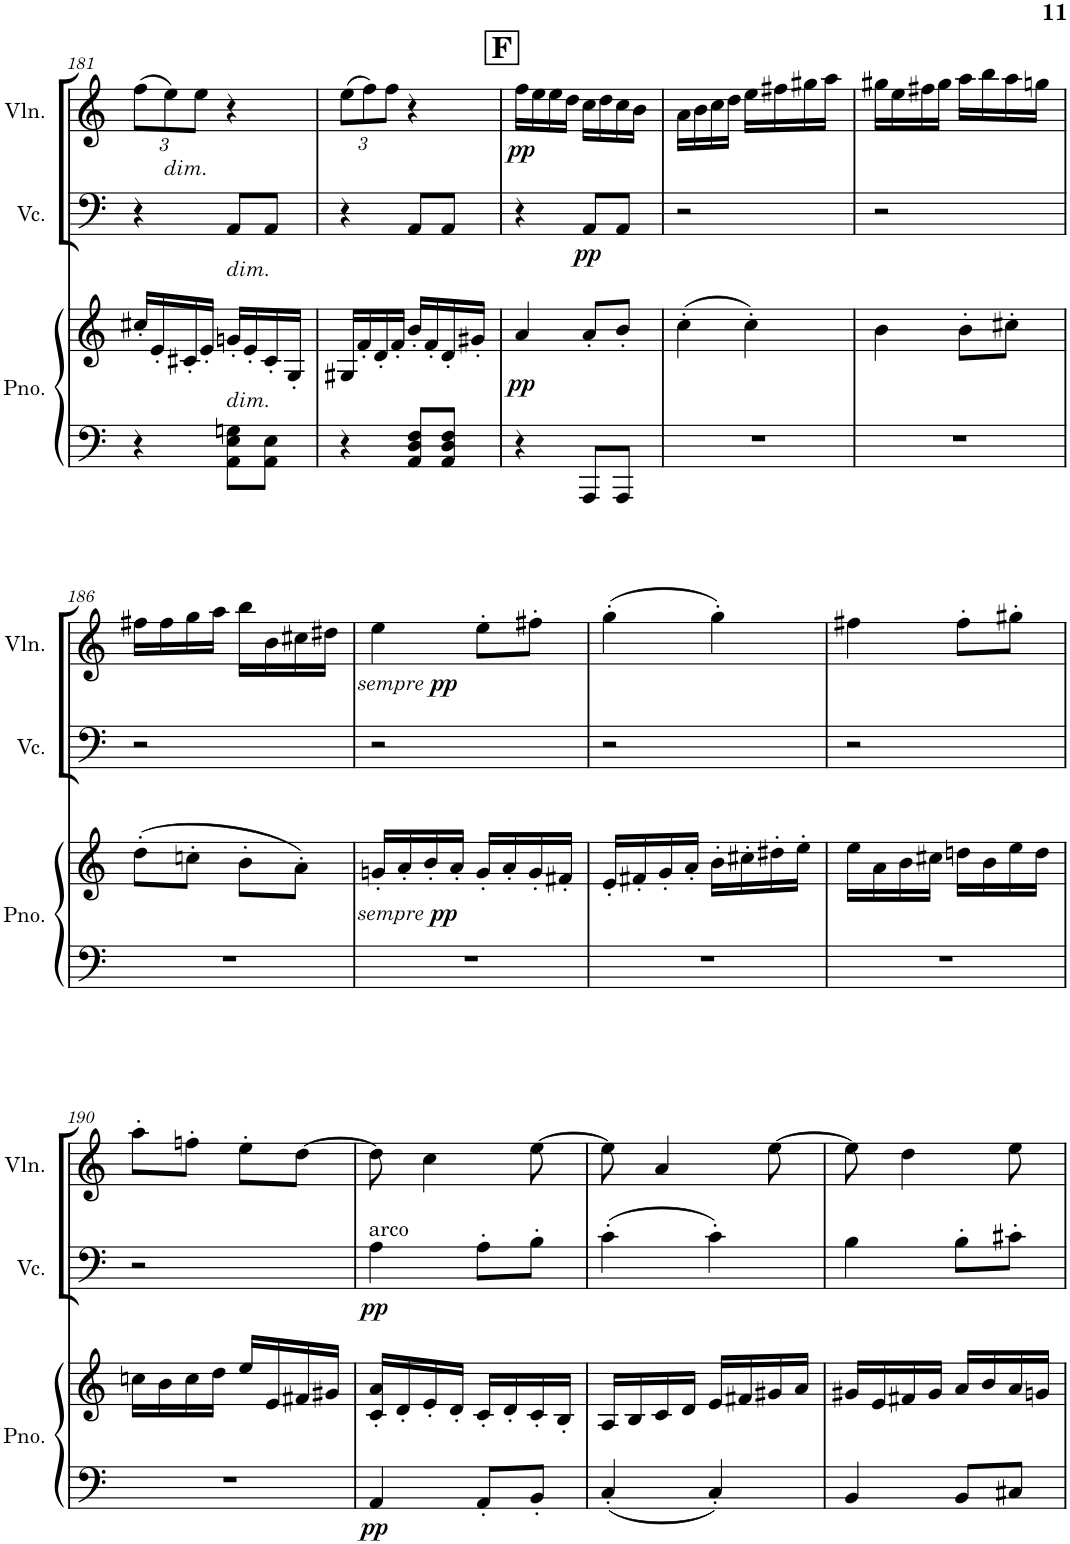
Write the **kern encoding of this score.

**kern	**kern	**dynam	**kern	**dynam	**kern	**dynam
*part3	*part3	*part3	*part2	*part2	*part1	*part1
*staff4	*staff3	*staff3/4	*staff2	*staff2	*staff1	*staff1
*I"PIANO.	*	*	*I"VIOLONCELLE.	*	*I"VIOLON.	*
*I'Pno.	*	*	*I'Vc.	*	*I'Vln.	*
!!LO:PB:g=z
*clefF4	*clefG2	*	*clefF4	*	*clefG2	*
*k[]	*k[]	*	*k[]	*	*k[]	*
*M2/4	*M2/4	*	*M2/4	*	*M2/4	*
*	*	*	*	*	*Xbrackettup	*
=181	=181	=181	=181	=181	=181	=181
4r	16cc#X'/LL	.	4r	.	(12ff\L	.
.	16e'/	.	.	.	.	.
!	!	!	!	!	!LO:TX:b:i:t=dim.	!
.	.	.	.	.	12ee\)	.
.	16c#X'/	.	.	.	.	.
.	.	.	.	.	12ee\J	.
.	16e'/JJ	.	.	.	.	.
!	!	!	!LO:TX:b:i:t=dim.	!	!	!
!LO:TX:a:i:t=dim.	!	!	!	!	!	!
8AA\ 8E\ 8Gn\L	16gn'/LL	.	8AA/L	.	4r	.
.	16e'/	.	.	.	.	.
8AA\ 8E\J	16c#'/	.	8AA/J	.	.	.
.	16G'/JJ	.	.	.	.	.
=182	=182	=182	=182	=182	=182	=182
4r	16G#X/LL	.	4r	.	(12ee\L	.
.	16f'/	.	.	.	.	.
.	.	.	.	.	12ff\)	.
.	16d'/	.	.	.	.	.
.	.	.	.	.	12ff\J	.
.	16f'/JJ	.	.	.	.	.
8AA/ 8D/ 8F/L	16b'/LL	.	8AA/L	.	4r	.
.	16f'/	.	.	.	.	.
8AA/ 8D/ 8F/J	16d'/	.	8AA/J	.	.	.
.	16g#X'/JJ	.	.	.	.	.
!!LO:REH:place=s1:a:B:cj:fs=14:t=F
=183	=183	=183	=183	=183	=183	=183
!	!	!LO:DY:b	!	!	!	!LO:DY:b
4r	4a/	pp	4r	.	16ff\LL	pp
.	.	.	.	.	16ee\	.
.	.	.	.	.	16ee\	.
.	.	.	.	.	16dd\JJ	.
!	!	!	!	!LO:DY:b	!	!
8AAA/L	8a'/L	.	8AA/L	pp	16cc\LL	.
.	.	.	.	.	16dd\	.
8AAA/J	8b'/J	.	8AA/J	.	16cc\	.
.	.	.	.	.	16b\JJ	.
=184	=184	=184	=184	=184	=184	=184
2r	(4cc'\	.	2r	.	16a\LL	.
.	.	.	.	.	16b\	.
.	.	.	.	.	16cc\	.
.	.	.	.	.	16dd\JJ	.
.	4cc'\)	.	.	.	16ee\LL	.
.	.	.	.	.	16ff#X\	.
.	.	.	.	.	16gg#X\	.
.	.	.	.	.	16aa\JJ	.
=185	=185	=185	=185	=185	=185	=185
2r	4b\	.	2r	.	16gg#X\LL	.
.	.	.	.	.	16ee\	.
.	.	.	.	.	16ff#X\	.
.	.	.	.	.	16gg#\JJ	.
.	8b'\L	.	.	.	16aa\LL	.
.	.	.	.	.	16bb\	.
.	8cc#X'\J	.	.	.	16aa\	.
.	.	.	.	.	16ggn\JJ	.
!!LO:LB:g=z
=186	=186	=186	=186	=186	=186	=186
2r	(8dd'\L	.	2r	.	16ff#X\LL	.
.	.	.	.	.	16ff#\	.
.	8ccn'\J	.	.	.	16gg\	.
.	.	.	.	.	16aa\JJ	.
.	8b'\L	.	.	.	16bb\LL	.
.	.	.	.	.	16b\	.
.	8a'\J)	.	.	.	16cc#X\	.
.	.	.	.	.	16dd#X\JJ	.
=187	=187	=187	=187	=187	=187	=187
!	!	!LO:DY:b	!	!	!	!
!	!	!LO:DY:n=1:b	!	!	!	!LO:DY:b
!	!	!	!	!	!	!LO:DY:n=1:b
2r	16gn'/LL	other-dynamics pp	2r	.	4ee\	other-dynamics pp
.	16a'/	.	.	.	.	.
.	16b'/	.	.	.	.	.
.	16a'/JJ	.	.	.	.	.
.	16g'/LL	.	.	.	8ee'\L	.
.	16a'/	.	.	.	.	.
.	16g'/	.	.	.	8ff#X'\J	.
.	16f#X'/JJ	.	.	.	.	.
=188	=188	=188	=188	=188	=188	=188
2r	16e'/LL	.	2r	.	(4gg'\	.
.	16f#X'/	.	.	.	.	.
.	16g'/	.	.	.	.	.
.	16a'/JJ	.	.	.	.	.
.	16b'\LL	.	.	.	4gg'\)	.
.	16cc#X'\	.	.	.	.	.
.	16dd#X'\	.	.	.	.	.
.	16ee'\JJ	.	.	.	.	.
=189	=189	=189	=189	=189	=189	=189
2r	16ee\LL	.	2r	.	4ff#X\	.
.	16a\	.	.	.	.	.
.	16b\	.	.	.	.	.
.	16cc#X\JJ	.	.	.	.	.
.	16ddn\LL	.	.	.	8ff#'\L	.
.	16b\	.	.	.	.	.
.	16ee\	.	.	.	8gg#X'\J	.
.	16dd\JJ	.	.	.	.	.
!!LO:LB:g=z
=190	=190	=190	=190	=190	=190	=190
2r	16ccn\LL	.	2r	.	8aa'\L	.
.	16b\	.	.	.	.	.
.	16cc\	.	.	.	8ffn'\J	.
.	16dd\JJ	.	.	.	.	.
.	16ee/LL	.	.	.	8ee'\L	.
.	16e/	.	.	.	.	.
.	16f#X/	.	.	.	[8dd\J	.
.	16g#X/JJ	.	.	.	.	.
=191	=191	=191	=191	=191	=191	=191
!	!	!	!LO:TX:a:t=arco	!	!	!
!	!	!LO:DY:b=2	!	!LO:DY:b	!	!
4AA/	16c/' 16a/'LL	pp	4A\	pp	8dd\]	.
.	16d'/	.	.	.	.	.
.	16e'/	.	.	.	4cc\	.
.	16d'/JJ	.	.	.	.	.
8AA'/L	16c'/LL	.	8A'\L	.	.	.
.	16d'/	.	.	.	.	.
8BB'/J	16c'/	.	8B'\J	.	[8ee\	.
.	16B'/JJ	.	.	.	.	.
=192	=192	=192	=192	=192	=192	=192
4C'/	16A/LL	.	(4c'\	.	8ee\]	.
.	16B/	.	.	.	.	.
.	16c/	.	.	.	4a/	.
.	16d/JJ	.	.	.	.	.
4C'/	16e/LL	.	4c'\)	.	.	.
.	16f#X/	.	.	.	.	.
.	16g#X/	.	.	.	[8ee\	.
.	16a/JJ	.	.	.	.	.
=193	=193	=193	=193	=193	=193	=193
4BB/	16g#X/LL	.	4B\	.	8ee\]	.
.	16e/	.	.	.	.	.
.	16f#X/	.	.	.	4dd\	.
.	16g#/JJ	.	.	.	.	.
8BB/L	16a/LL	.	8B'\L	.	.	.
.	16b/	.	.	.	.	.
8C#X/J	16a/	.	8c#X'\J	.	8ee\	.
.	16gn/JJ	.	.	.	.	.
=	=	=	=	=	=	=
*-	*-	*-	*-	*-	*-	*-
